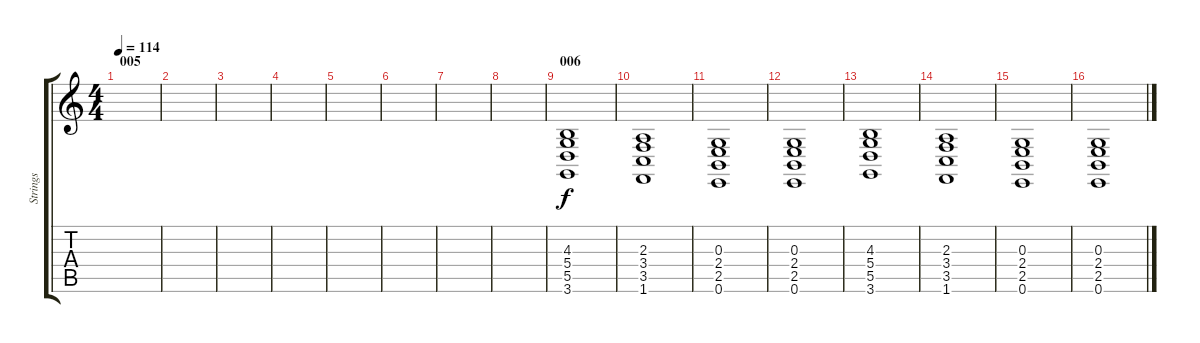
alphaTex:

\track ("Strings" "Strings") {instrument stringensemble1}
\staff {score tabs}
\tuning (E4 B3 G3 D3 A2 E2) {hide}
\ts (4 4)
\section ("" "005")
\tempo 114
\clef g2
\ks c
|
|
|
|
|
|
|
|
\section ("" "006")
(4.3 5.4 5.5 3.6).1 |
(2.3 3.4 3.5 1.6).1 |
(0.3 2.4 2.5 0.6).1 |
(0.3 2.4 2.5 0.6).1 |
(4.3 5.4 5.5 3.6).1 |
(2.3 3.4 3.5 1.6).1 |
(0.3 2.4 2.5 0.6).1 |
(0.3 2.4 2.5 0.6).1
